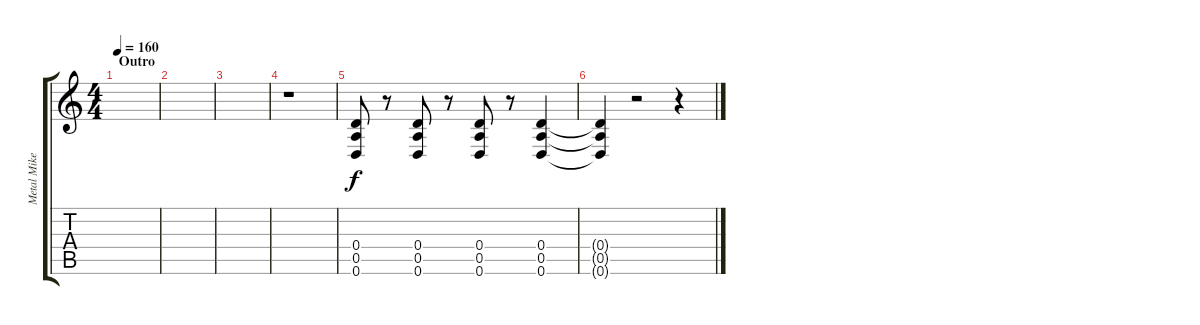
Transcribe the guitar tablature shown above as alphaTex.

\track ("Metal Mike Chlasciak (Overdubs/Solo)" "Metal Mike") {instrument distortionguitar}
\staff {score tabs}
\tuning (E4 B3 G3 D3 A2 D2) {hide}
\ts (4 4)
\section ("" "Outro")
\tempo 160
\clef g2
\ks c
|
|
|
r.1 |
(0.4 0.5 0.6).8 r.8 (0.4 0.5 0.6).8 r.8 (0.4 0.5 0.6).8 r.8 (0.4 0.5 0.6).4 |
(0.4{t} 0.5{t} 0.6{t}).4 r.2 r.4
